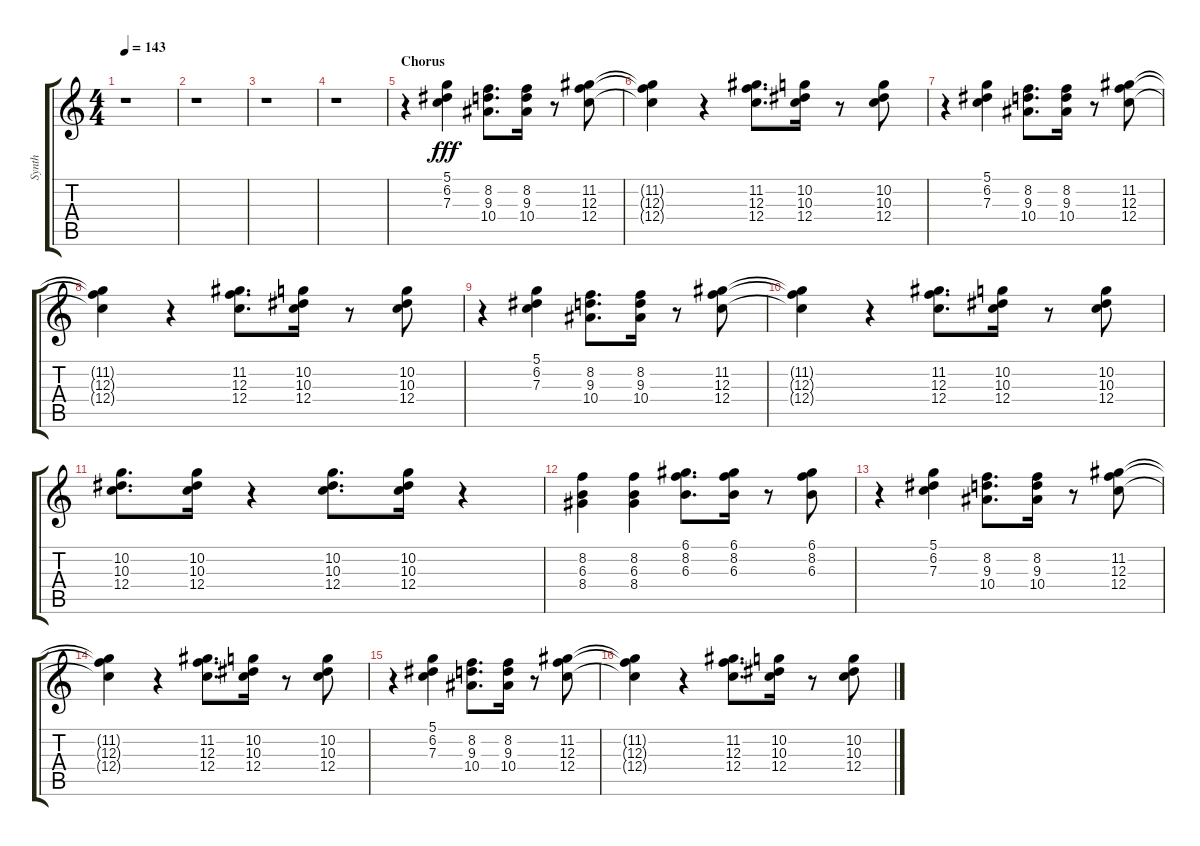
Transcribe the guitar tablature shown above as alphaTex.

\track ("Synth" "Synth") {instrument electricguitarclean}
\staff {score tabs}
\tuning (D4 A3 F3 C3 G2 C2) {hide}
\ts (4 4)
\tempo 143
\clef g2
\ks aminor
r.1{dy fff} |
r.1 |
r.1 |
r.1 |
\section ("" "Chorus")
r.4 (5.1 6.2 7.3).4 (8.2 9.3 10.4).8{d} (8.2 9.3 10.4).16 r.8 (11.2 12.3 12.4).8 |
(11.2{t} 12.3{t} 12.4{t}).4 r.4 (11.2 12.3 12.4).8{d} (10.2 10.3 12.4).16 r.8 (10.2 10.3 12.4).8 |
r.4 (5.1 6.2 7.3).4 (8.2 9.3 10.4).8{d} (8.2 9.3 10.4).16 r.8 (11.2 12.3 12.4).8 |
(11.2{t} 12.3{t} 12.4{t}).4 r.4 (11.2 12.3 12.4).8{d} (10.2 10.3 12.4).16 r.8 (10.2 10.3 12.4).8 |
r.4 (5.1 6.2 7.3).4 (8.2 9.3 10.4).8{d} (8.2 9.3 10.4).16 r.8 (11.2 12.3 12.4).8 |
(11.2{t} 12.3{t} 12.4{t}).4 r.4 (11.2 12.3 12.4).8{d} (10.2 10.3 12.4).16 r.8 (10.2 10.3 12.4).8 |
(10.2 10.3 12.4).8{d} (10.2 10.3 12.4).16 r.4 (10.2 10.3 12.4).8{d} (10.2 10.3 12.4).16 r.4 |
(8.2 6.3 8.4).4 (8.2 6.3 8.4).4 (6.1 8.2 6.3).8{d} (6.1 8.2 6.3).16 r.8 (6.1 8.2 6.3).8 |
r.4 (5.1 6.2 7.3).4 (8.2 9.3 10.4).8{d} (8.2 9.3 10.4).16 r.8 (11.2 12.3 12.4).8 |
(11.2{t} 12.3{t} 12.4{t}).4 r.4 (11.2 12.3 12.4).8{d} (10.2 10.3 12.4).16 r.8 (10.2 10.3 12.4).8 |
r.4 (5.1 6.2 7.3).4 (8.2 9.3 10.4).8{d} (8.2 9.3 10.4).16 r.8 (11.2 12.3 12.4).8 |
(11.2{t} 12.3{t} 12.4{t}).4 r.4 (11.2 12.3 12.4).8{d} (10.2 10.3 12.4).16 r.8 (10.2 10.3 12.4).8
